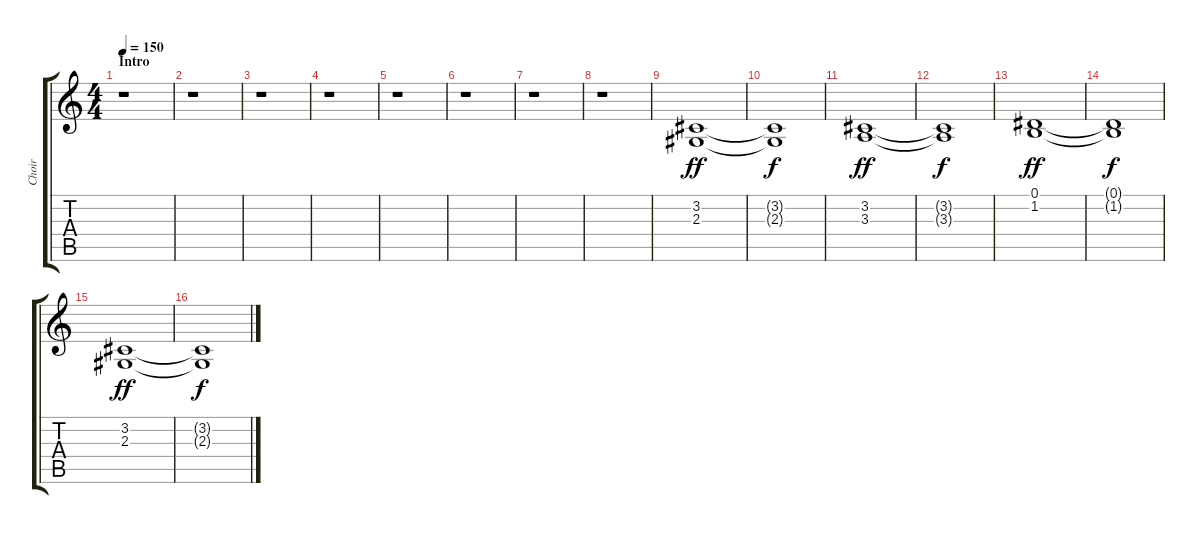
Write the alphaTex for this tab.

\track ("Choir" "Choir") {instrument choiraahs}
\staff {score tabs}
\tuning (Eb4 Bb3 Gb3 Db3 Ab2 Eb2) {hide}
\ts (4 4)
\section ("" "Intro")
\tempo 150
\clef g2
\ks c
r.1{dy ff instrument choiraahs} |
r.1 |
r.1 |
r.1 |
r.1 |
r.1 |
r.1 |
r.1 |
(3.2 2.3).1 |
(3.2{t} 2.3{t}).1{dy f} |
(3.2 3.3).1{dy ff} |
(3.2{t} 3.3{t}).1{dy f} |
(0.1 1.2).1{dy ff} |
(0.1{t} 1.2{t}).1{dy f} |
(3.2 2.3).1{dy ff} |
(3.2{t} 2.3{t}).1{dy f}
